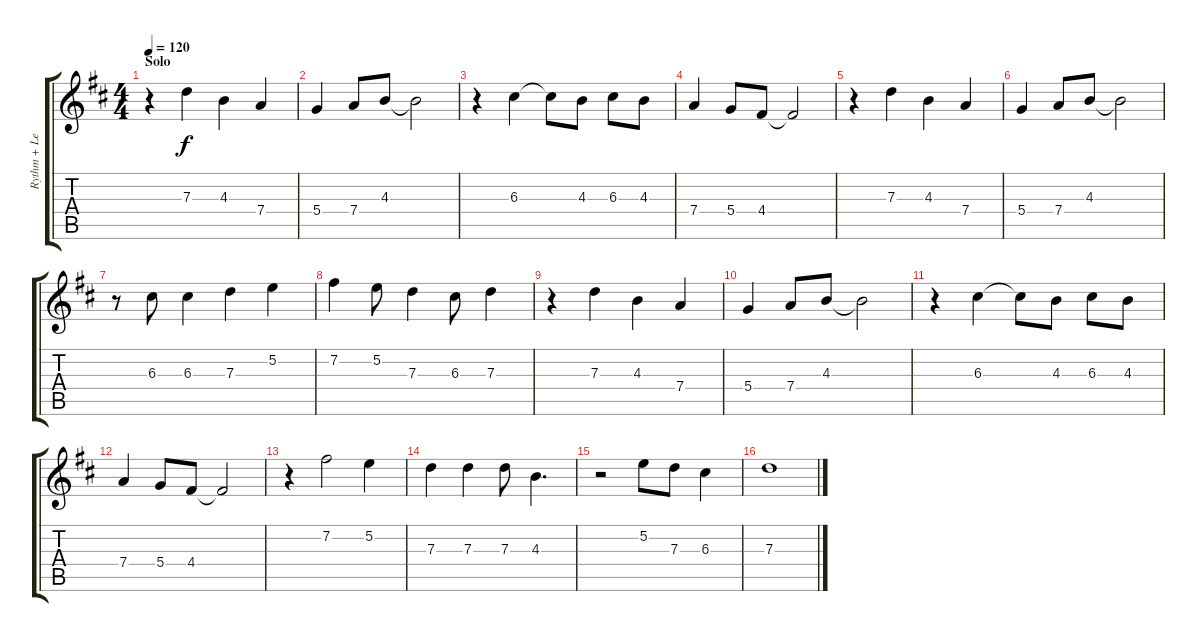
\track ("Rythm + Lead guitar" "Rythm + Le") {instrument electricguitarjazz}
\staff {score tabs}
\tuning (E4 B3 G3 D3 A2 E2) {hide}
\ts (4 4)
\section ("" "Solo")
\tempo 120
\clef g2
\ks d
r.4{dy f volume 16} 7.3.4 4.3.4 7.4.4 |
5.4.4 7.4.8 4.3.8 4.3{t}.2 |
r.4 6.3.4 6.3{t}.8 4.3.8 6.3.8 4.3.8 |
7.4.4 5.4.8 4.4.8 4.4{t}.2 |
r.4 7.3.4 4.3.4 7.4.4 |
5.4.4 7.4.8 4.3.8 4.3{t}.2 |
r.8 6.3.8 6.3.4 7.3.4 5.2.4 |
7.2.4 5.2.8 7.3.4 6.3.8 7.3.4 |
r.4 7.3.4 4.3.4 7.4.4 |
5.4.4 7.4.8 4.3.8 4.3{t}.2 |
r.4 6.3.4 6.3{t}.8 4.3.8 6.3.8 4.3.8 |
7.4.4 5.4.8 4.4.8 4.4{t}.2 |
r.4 7.2.2 5.2.4 |
7.3.4 7.3.4 7.3.8 4.3.4{d} |
r.2 5.2.8 7.3.8 6.3.4 |
7.3.1
